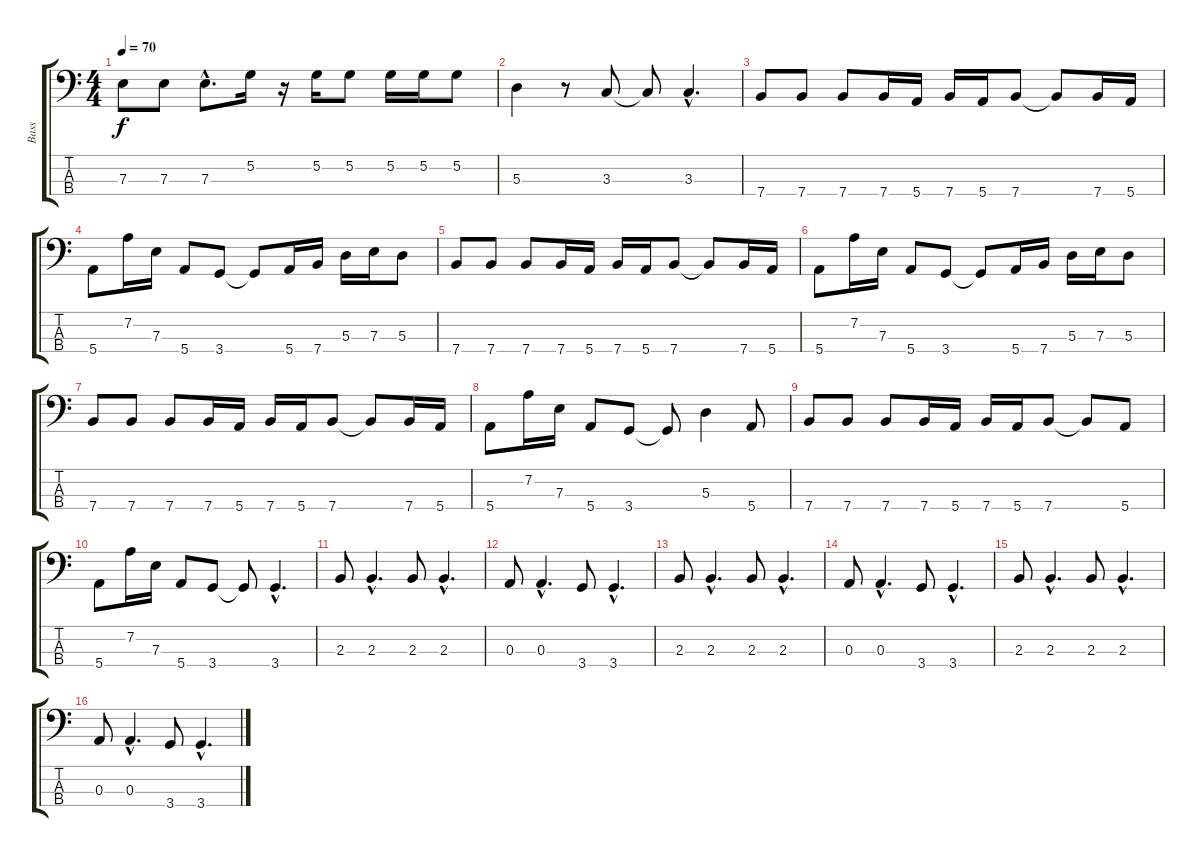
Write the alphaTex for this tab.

\track ("Bass" "Bass") {instrument electricbasspick}
\staff {score tabs}
\tuning (G2 D2 A1 E1) {hide}
\ts (4 4)
\tempo 70
\clef f4
\ks c
7.3.8{dy f} 7.3.8 7.3{hac}.8{d} 5.2.16 r.16 5.2.16 5.2.8 5.2.16 5.2.16 5.2.8 |
5.3.4 r.8 3.3.8 3.3{t}.8 3.3{hac}.4{d} |
7.4.8 7.4.8 7.4.8 7.4.16 5.4.16 7.4.16 5.4.16 7.4.8 7.4{t}.8 7.4.16 5.4.16 |
5.4.8 7.2.16 7.3.16 5.4.8 3.4.8 3.4{t}.8 5.4.16 7.4.16 5.3.16 7.3.16 5.3.8 |
7.4.8 7.4.8 7.4.8 7.4.16 5.4.16 7.4.16 5.4.16 7.4.8 7.4{t}.8 7.4.16 5.4.16 |
5.4.8 7.2.16 7.3.16 5.4.8 3.4.8 3.4{t}.8 5.4.16 7.4.16 5.3.16 7.3.16 5.3.8 |
7.4.8 7.4.8 7.4.8 7.4.16 5.4.16 7.4.16 5.4.16 7.4.8 7.4{t}.8 7.4.16 5.4.16 |
5.4.8 7.2.16 7.3.16 5.4.8 3.4.8 3.4{t}.8 5.3.4 5.4.8 |
7.4.8 7.4.8 7.4.8 7.4.16 5.4.16 7.4.16 5.4.16 7.4.8 7.4{t}.8 5.4.8 |
5.4.8 7.2.16 7.3.16 5.4.8 3.4.8 3.4{t}.8 3.4{hac}.4{d} |
2.3.8 2.3{hac}.4{d} 2.3.8 2.3{hac}.4{d} |
0.3.8 0.3{hac}.4{d} 3.4.8 3.4{hac}.4{d} |
2.3.8 2.3{hac}.4{d} 2.3.8 2.3{hac}.4{d} |
0.3.8 0.3{hac}.4{d} 3.4.8 3.4{hac}.4{d} |
2.3.8 2.3{hac}.4{d} 2.3.8 2.3{hac}.4{d} |
0.3.8 0.3{hac}.4{d} 3.4.8 3.4{hac}.4{d}
